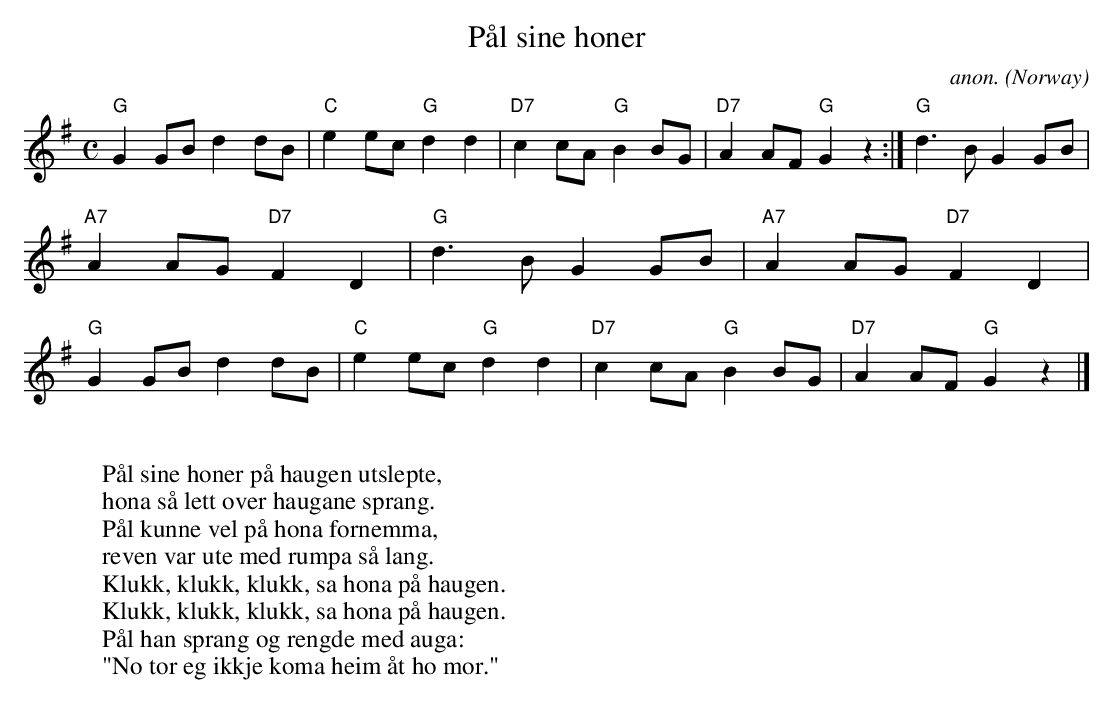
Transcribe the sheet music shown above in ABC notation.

X:1
T:P\aal sine h\oner
C:anon.
O:Norway
M:C
L:1/8
K:G
"G"G2GB d2dB|"C"e2ec "G"d2d2|"D7"c2cA "G"B2BG|"D7"A2AF "G"G2 z2:|\
"G"d3B G2GB|"A7"A2AG "D7"F2D2|"G"d3B G2GB|"A7"A2AG "D7"F2D2|\
"G"G2GB d2dB|"C"e2ec "G"d2d2|"D7"c2cA "G"B2BG|"D7"A2AF "G"G2 z2|]
W:
W:P\aal sine h\oner p\aa haugen utslepte,
W:h\ona s\aa lett over haugane sprang.
W:P\aal kunne vel p\aa h\ona fornemma,
W:reven var ute med rumpa s\aa lang.
W:Klukk, klukk, klukk, sa h\ona p\aa haugen.
W:Klukk, klukk, klukk, sa h\ona p\aa haugen.
W:P\aal han sprang og rengde med auga:
W:"No t\or eg ikkje koma heim \aat ho mor."
